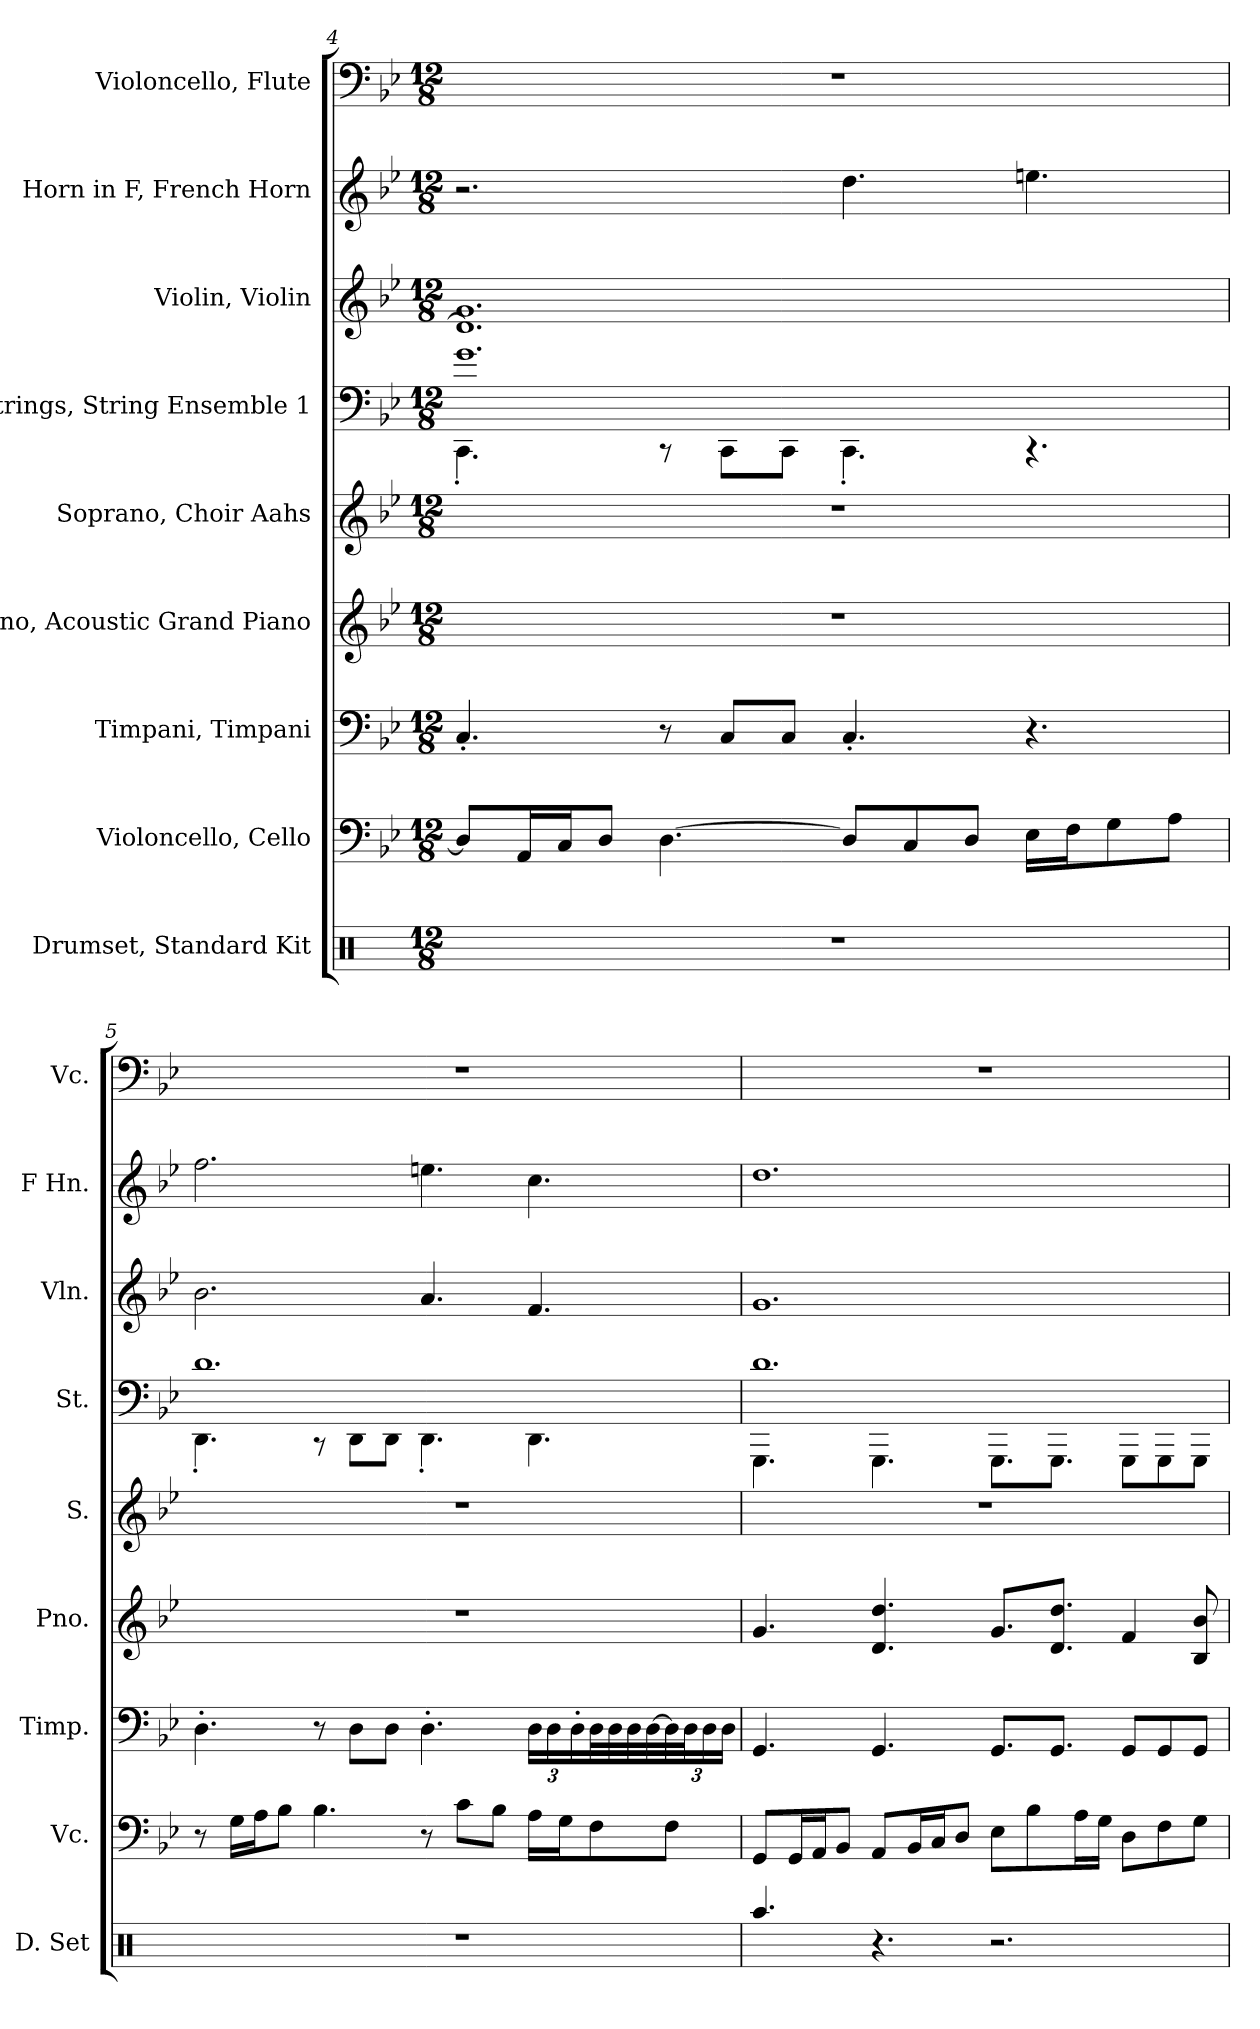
**kern	**kern	**kern	**kern	**kern	**kern	**kern	**kern	**kern
*part9	*part8	*part7	*part6	*part5	*part4	*part3	*part2	*part1
*staff9	*staff8	*staff7	*staff6	*staff5	*staff4	*staff3	*staff2	*staff1
*I"Drumset, Standard Kit	*I"Violoncello, Cello	*I"Timpani, Timpani	*I"Piano, Acoustic Grand Piano	*I"Soprano, Choir Aahs	*I"Strings, String Ensemble 1	*I"Violin, Violin	*I"Horn in F, French Horn	*I"Violoncello, Flute
*I'D. Set	*I'Vc.	*I'Timp.	*I'Pno.	*I'S.	*I'St.	*I'Vln.	*I'F Hn.	*I'Vc.
*clefX	*clefF4	*clefF4	*clefG2	*clefG2	*clefF4	*clefG2	*clefG2	*clefF4
*	*	*	*	*	*	*	*ITrd4c7	*
*k[]	*k[b-e-]	*k[b-e-]	*k[b-e-]	*k[b-e-]	*k[b-e-]	*k[b-e-]	*k[b-e-a-]	*k[b-e-]
*M12/8	*M12/8	*M12/8	*M12/8	*M12/8	*M12/8	*M12/8	*M12/8	*M12/8
=4	=4	=4	=4	=4	=4	=4	=4	=4
*	*	*	*	*	*^	*^	*	*
1.r	8D/L]	4.C'/	1.r	1.r	1.g	4.CC'\	1.g	1.d]	2.r	1.r
.	16AA/L	.	.	.	.	.	.	.	.	.
.	16C/J	.	.	.	.	.	.	.	.	.
.	8D/J	.	.	.	.	.	.	.	.	.
.	[4.D\	8r	.	.	.	8r	.	.	.	.
.	.	8C/L	.	.	.	8CC\L	.	.	.	.
.	.	8C/J	.	.	.	8CC\J	.	.	.	.
.	8D/L]	4.C'/	.	.	.	4.CC'\	.	.	4.g\	.
.	8C/	.	.	.	.	.	.	.	.	.
.	8D/J	.	.	.	.	.	.	.	.	.
.	16E-\LL	4.r	.	.	.	4.r	.	.	4.an\	.
.	16F\J	.	.	.	.	.	.	.	.	.
.	8G\	.	.	.	.	.	.	.	.	.
.	8A\J	.	.	.	.	.	.	.	.	.
*	*	*	*	*	*	*	*v	*v	*	*
!!LO:PB:g=z
=5	=5	=5	=5	=5	=5	=5	=5	=5	=5
1.r	8r	4.D'\	1.r	1.r	1.d	4.DD'\	2.b-\	2.b-\	1.r
.	16G\LL	.	.	.	.	.	.	.	.
.	16A\J	.	.	.	.	.	.	.	.
.	8B-\J	.	.	.	.	.	.	.	.
.	4.B-\	8r	.	.	.	8r	.	.	.
.	.	8D\L	.	.	.	8DD\L	.	.	.
.	.	8D\J	.	.	.	8DD\J	.	.	.
.	8r	4.D'\	.	.	.	4.DD'\	4.a/	4.an\	.
.	8c\L	.	.	.	.	.	.	.	.
.	8B-\J	.	.	.	.	.	.	.	.
*	*	*Xbrackettup	*	*	*	*	*	*	*
.	16A\LL	24D\LL	.	.	.	4.DD\	4.f/	4.f\	.
.	.	24D\	.	.	.	.	.	.	.
.	16G\J	.	.	.	.	.	.	.	.
.	.	24D'\	.	.	.	.	.	.	.
.	8F\	32D\L	.	.	.	.	.	.	.
.	.	32D\	.	.	.	.	.	.	.
.	.	32D\	.	.	.	.	.	.	.
.	.	[32D\	.	.	.	.	.	.	.
.	8F\J	48D\]	.	.	.	.	.	.	.
.	.	48D\J	.	.	.	.	.	.	.
.	.	24D\	.	.	.	.	.	.	.
.	.	24D\JJ	.	.	.	.	.	.	.
=6	=6	=6	=6	=6	=6	=6	=6	=6	=6
4.Raa/	8GG/L	4.GG/	4.g/	1.r	1.d	4.GGG\	1.g	1.g	1.r
.	16GG/L	.	.	.	.	.	.	.	.
.	16AA/J	.	.	.	.	.	.	.	.
.	8BB-/J	.	.	.	.	.	.	.	.
4.r	8AA/L	4.GG/	4.d/ 4.dd/	.	.	4.GGG\	.	.	.
.	16BB-/L	.	.	.	.	.	.	.	.
.	16C/J	.	.	.	.	.	.	.	.
.	8D/J	.	.	.	.	.	.	.	.
2.r	8E-\L	8.GG/L	8.g/L	.	.	8.GGG\L	.	.	.
.	8B-\	.	.	.	.	.	.	.	.
.	.	8.GG/J	8.d/ 8.dd/J	.	.	8.GGG\J	.	.	.
.	16A\L	.	.	.	.	.	.	.	.
.	16G\JJ	.	.	.	.	.	.	.	.
.	8D\L	8GG/L	4f/	.	.	8GGG\L	.	.	.
.	8F\	8GG/	.	.	.	8GGG\	.	.	.
.	8G\J	8GG/J	8B-/ 8b-/	.	.	8GGG\J	.	.	.
*	*	*	*	*	*v	*v	*	*	*
=	=	=	=	=	=	=	=	=
*-	*-	*-	*-	*-	*-	*-	*-	*-
